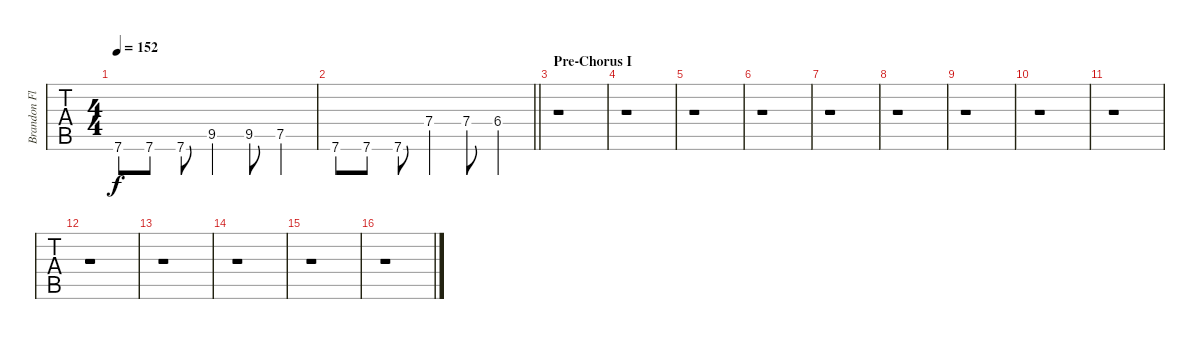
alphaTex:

\track ("Brandon Flowers" "Brandon Fl") {instrument lead2sawtooth}
\staff {tabs}
\tuning (E4 B3 G3 D3 A2 E2) {hide}
\ts (4 4)
\tempo 152
\clef g2
\ks c
7.6{st}.8{dy f} 7.6{st}.8 7.6{st}.8 9.5{st}.4 9.5{st}.8 7.5{st}.4 |
\barLineRight lightlight
7.6{st}.8 7.6{st}.8 7.6{st}.8 7.4{st}.4 7.4{st}.8 6.4{st}.4 |
\section ("" "Pre-Chorus I")
r.1 |
r.1 |
r.1 |
r.1 |
r.1 |
r.1 |
r.1 |
r.1 |
r.1 |
r.1 |
r.1 |
r.1 |
r.1 |
r.1
